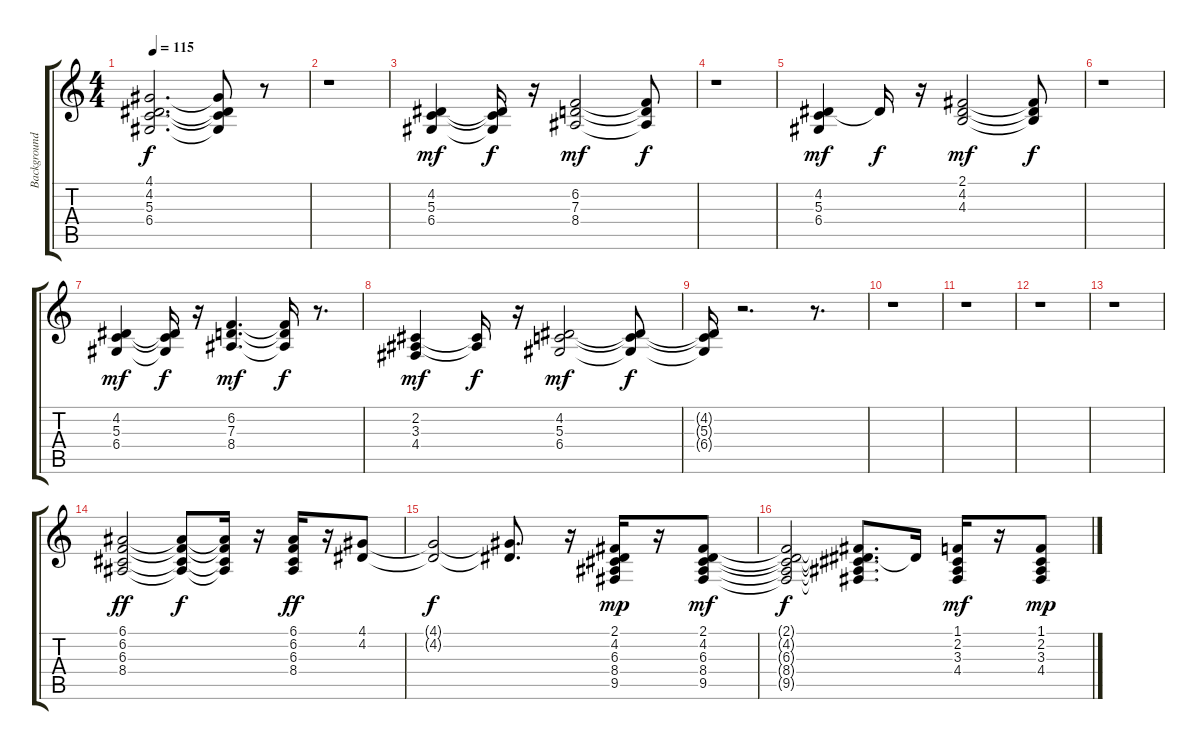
\track ("Background" "Background") {instrument vibraphone}
\staff {score tabs}
\tuning (E4 B3 G3 D3 A2 E2) {hide}
\ts (4 4)
\tempo 115
\clef g2
\ks c
(4.1{t} 4.2{t} 5.3{t} 6.4{t}).2{d dy f} (4.1{t} 4.2{t} 5.3{t} 6.4{t}).8 r.8 |
r.1 |
(4.2 5.3 6.4).4{dy mf} (4.2{t} 5.3{t} 6.4{t}).16{dy f} r.16 (6.2 7.3 8.4).2{dy mf} (6.2{t} 7.3{t} 8.4{t}).8{dy f} |
r.1 |
(4.2 5.3 6.4).4{dy mf} 4.2{t}.16{dy f} r.16 (2.1 4.2 4.3).2{dy mf} (2.1{t} 4.2{t} 4.3{t}).8{dy f} |
r.1 |
(4.2 5.3 6.4).4{dy mf} (4.2{t} 5.3{t} 6.4{t}).16{dy f} r.16 (6.2 7.3 8.4).4{d dy mf} (6.2{t} 7.3{t} 8.4{t}).16{dy f} r.8{d} |
(2.2 3.3 4.4).4{dy mf} (2.2{t} 3.3{t}).16{dy f} r.16 (4.2 5.3 6.4).2{dy mf} (4.2{t} 5.3{t} 6.4{t}).8{dy f} |
(4.2{t} 5.3{t} 6.4{t}).16 r.2{d} r.8{d} |
r.1 |
r.1 |
r.1 |
r.1 |
(6.1 6.2 6.3 8.4).2{dy ff} (6.1{t} 6.2{t} 6.3{t} 8.4{t}).8{dy f} (6.1{t} 6.2{t} 6.3{t} 8.4{t}).16 r.16 (6.1 6.2 6.3 8.4).16{dy ff} r.16 (4.1 4.2).8 |
(4.1{t} 4.2{t}).2{dy f} (4.1{t} 4.2{t}).8{d} r.16 (2.1 4.2 6.3 8.4 9.5).16{dy mp} r.16 (2.1 4.2 6.3 8.4 9.5).8{dy mf} |
(2.1{t} 4.2{t} 6.3{t} 8.4{t} 9.5{t}).2{dy f} (2.1{t} 4.2{t} 6.3{t} 8.4{t} 9.5{t}).8{d} 4.2{t}.16 (1.1 2.2 3.3 4.4).16{dy mf} r.16 (1.1 2.2 3.3 4.4).8{dy mp}
